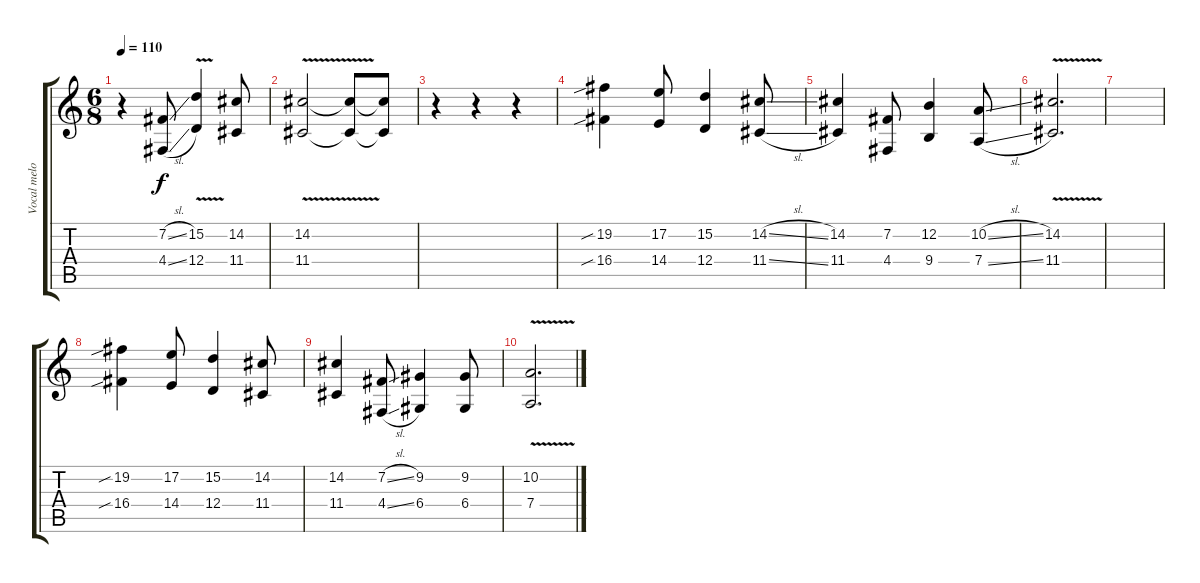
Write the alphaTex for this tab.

\track ("Vocal melody" "Vocal melo") {instrument violin}
\staff {score tabs}
\tuning (E4 B3 G3 D3 A2 E2) {hide}
\ts (6 8)
\tempo 110
\clef g2
\ks c
r.4{dy f} (7.2{sl} 4.4{sl}).8 (15.2{v} 12.4).4 (14.2 11.4).8 |
(14.2{v} 11.4).2 (14.2{t} 11.4{t}).8 (14.2{t} 11.4{t}).8 |
r.4 r.4 r.4 |
(19.2{sib} 16.4{sib}).4 (17.2 14.4).8 (15.2 12.4).4 (14.2{sl} 11.4{sl}).8 |
(14.2 11.4).4 (7.2 4.4).8 (12.2 9.4).4 (10.2{sl} 7.4{sl}).8 |
(14.2{v} 11.4).2{d} |
|
(19.2{sib} 16.4{sib}).4 (17.2 14.4).8 (15.2 12.4).4 (14.2 11.4).8 |
(14.2 11.4).4 (7.2{sl} 4.4{sl}).8 (9.2 6.4).4 (9.2 6.4).8 |
(10.2{v} 7.4).2{d}
